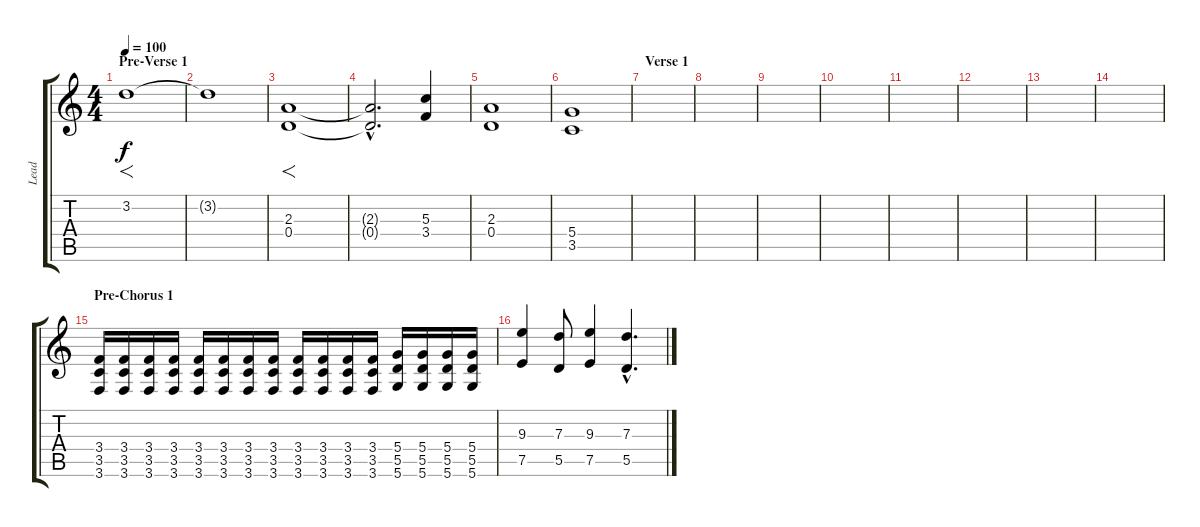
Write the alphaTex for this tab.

\track ("Lead" "Lead") {instrument overdrivenguitar}
\staff {score tabs}
\tuning (E4 B3 G3 D3 A2 D2) {hide}
\ts (4 4)
\section ("" "Pre-Verse 1")
\tempo 100
\clef g2
\ks c
3.2.1{f dy f instrument overdrivenguitar} |
3.2{t}.1 |
(2.3 0.4).1{f} |
(2.3{hac t} 0.4{hac t}).2{d} (5.3 3.4).4 |
(2.3 0.4).1 |
(5.4 3.5).1 |
\section ("" "Verse 1")
|
|
|
|
|
|
|
|
\section ("" "Pre-Chorus 1")
(3.4 3.5 3.6).16 (3.4 3.5 3.6).16 (3.4 3.5 3.6).16 (3.4 3.5 3.6).16 (3.4 3.5 3.6).16 (3.4 3.5 3.6).16 (3.4 3.5 3.6).16 (3.4 3.5 3.6).16 (3.4 3.5 3.6).16 (3.4 3.5 3.6).16 (3.4 3.5 3.6).16 (3.4 3.5 3.6).16 (5.4 5.5 5.6).16 (5.4 5.5 5.6).16 (5.4 5.5 5.6).16 (5.4 5.5 5.6).16 |
(9.3 7.5).4 (7.3 5.5).8 (9.3 7.5).4 (7.3{hac} 5.5{hac}).4{d}
